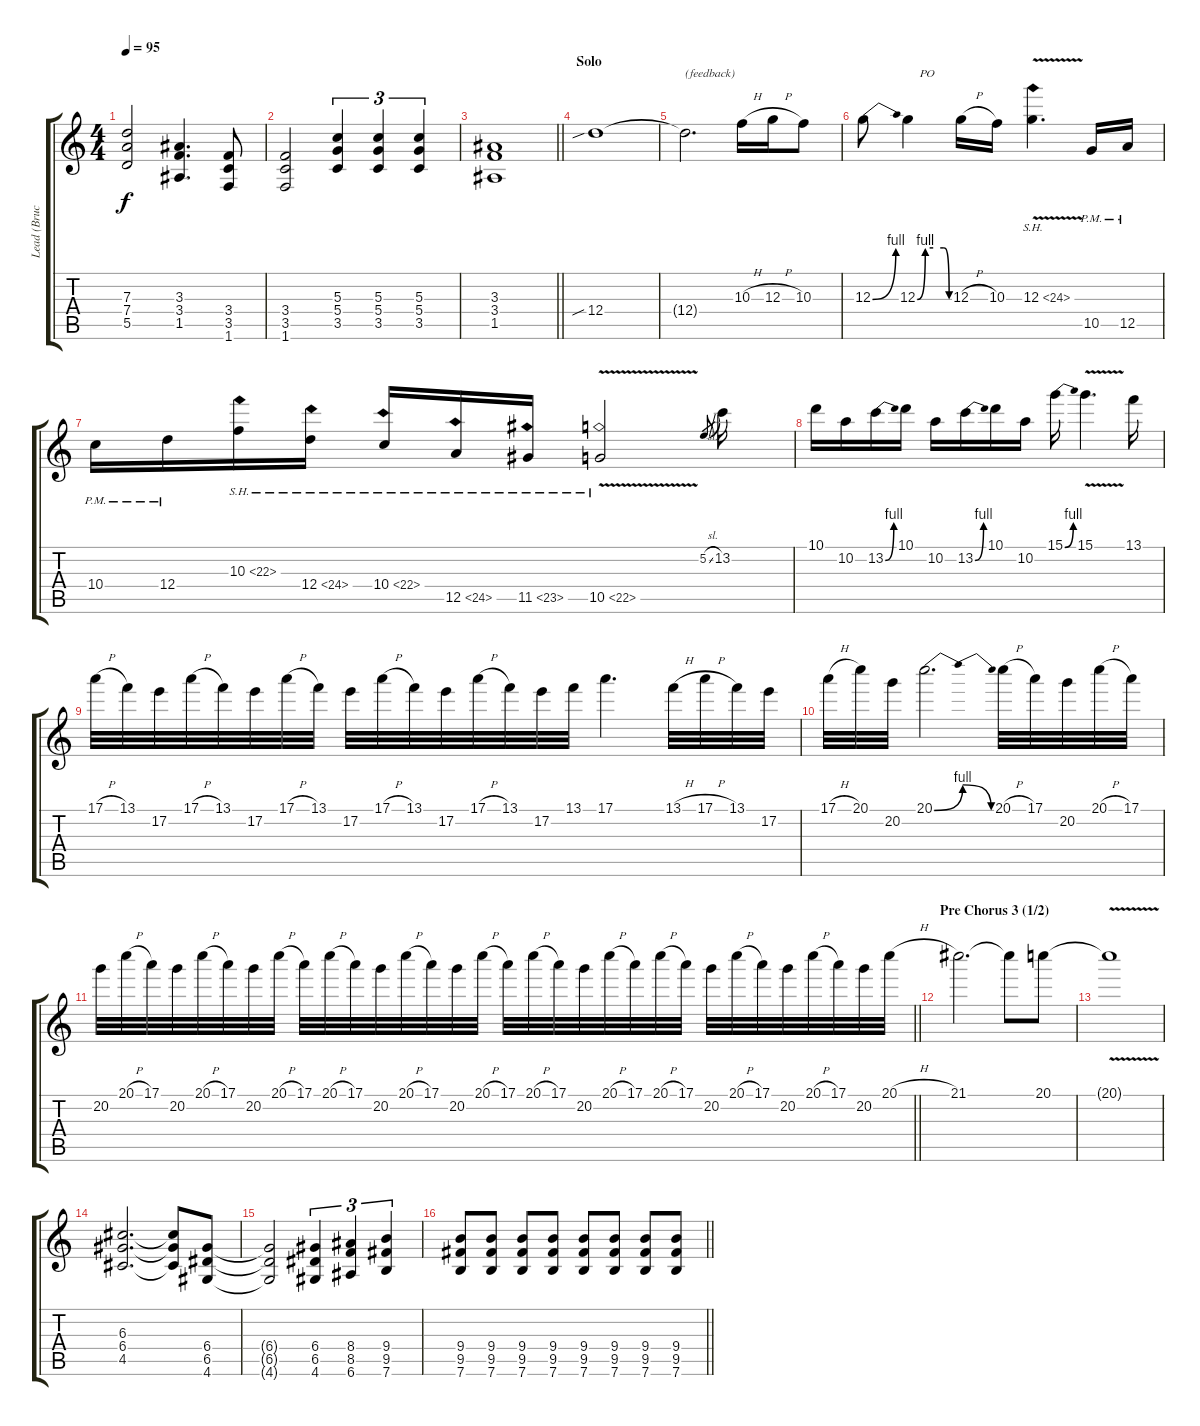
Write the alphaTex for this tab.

\track ("Lead (Bruce Kulick)" "Lead (Bruc") {instrument distortionguitar}
\staff {score tabs}
\tuning (E4 B3 G3 D3 A2 E2) {hide}
\ts (4 4)
\tempo 95
\clef g2
\ks c
(7.3 7.4 5.5).2{dy f} (3.3 3.4 1.5).4{d} (3.4 3.5 1.6).8 |
(3.4 3.5 1.6).2 (5.3 5.4 3.5).4{tu (3 2)} (5.3 5.4 3.5).4{tu (3 2)} (5.3 5.4 3.5).4{tu (3 2)} |
\barLineRight lightlight
(3.3 3.4 1.5).1 |
\section ("" "Solo")
12.4{sib}.1{volume 16 balance 8} |
12.4{t}.2{d txt "(feedback)"} 10.3{h}.16 12.3{h}.16 10.3.8 |
12.3{be (bend 0 0 60 4)}.8 12.3{be (custom 0 0 15 4 30 4 50 4 60 0)}.4{txt "    PO"} 12.3{h}.16 10.3.16 12.3{sh 12 v}.4{d} 10.5{pm}.16 12.5{pm}.16 |
10.4{pm}.16 12.4{pm}.16 10.3{sh 12}.16 12.4{sh 12}.16 10.4{sh 12}.16 12.5{sh 12}.16 11.5{sh 12}.16 10.5{sh 12 v}.2 5.2{sl}.8{gr} 13.2.16 |
10.1.16 10.2.16 13.2{be (bend 0 0 60 4)}.16 10.1.16 10.2.16 13.2{be (bend 0 0 60 4)}.16 10.1.16 10.2.16 15.1{be (bend 0 0 60 4)}.16 15.1{v}.4{d} 13.1.16 |
17.1{h}.32 13.1.32 17.2.32 17.1{h}.32 13.1.32 17.2.32 17.1{h}.32 13.1.32 17.2.32 17.1{h}.32 13.1.32 17.2.32 17.1{h}.32 13.1.32 17.2.32 13.1.32 17.1.4{d} 13.1{h}.32 17.1{h}.32 13.1.32 17.2.32 |
17.1{h}.32 20.1.32 20.2.32 20.1{be (bendrelease 0 0 15 4 35 4 60 0)}.2{d} 20.1{h}.32 17.1.32 20.2.32 20.1{h}.32 17.1.32 |
\barLineRight lightlight
20.2.32 20.1{h}.32 17.1.32 20.2.32 20.1{h}.32 17.1.32 20.2.32 20.1{h}.32 17.1.32 20.1{h}.32 17.1.32 20.2.32 20.1{h}.32 17.1.32 20.2.32 20.1{h}.32 17.1.32 20.1{h}.32 17.1.32 20.2.32 20.1{h}.32 17.1.32 20.1{h}.32 17.1.32 20.2.32 20.1{h}.32 17.1.32 20.2.32 20.1{h}.32 17.1.32 20.2.32 20.1{h}.32 |
\section ("" "Pre Chorus 3 (1/2)")
21.1.2{d} 21.1{t}.8 20.1.8 |
20.1{v t}.1 |
(6.3 6.4 4.5).2{d volume 13 balance 13} (6.3{t} 6.4{t} 4.5{t}).8 (6.4 6.5 4.6).8 |
(6.4{t} 6.5{t} 4.6{t}).2 (6.4 6.5 4.6).4{tu (3 2)} (8.4 8.5 6.6).4{tu (3 2)} (9.4 9.5 7.6).4{tu (3 2)} |
\barLineRight lightlight
(9.4 9.5 7.6).8 (9.4 9.5 7.6).8 (9.4 9.5 7.6).8 (9.4 9.5 7.6).8 (9.4 9.5 7.6).8 (9.4 9.5 7.6).8 (9.4 9.5 7.6).8 (9.4 9.5 7.6).8
